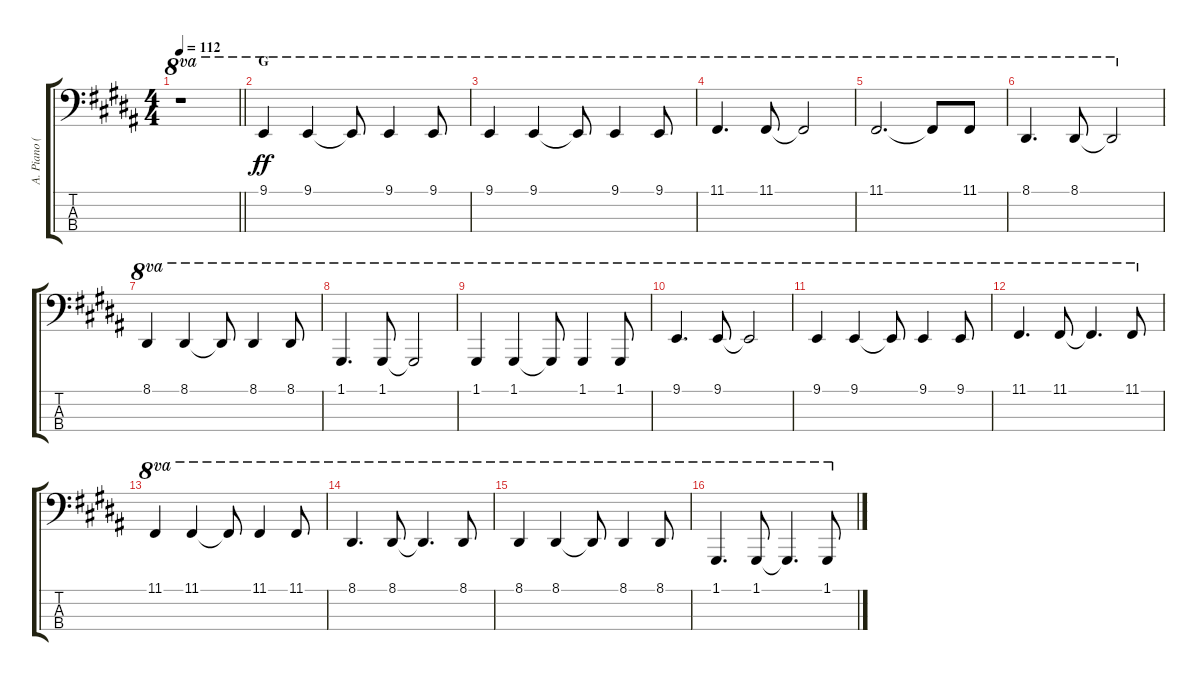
\track ("A. Piano (Left Hand)" "A. Piano (") {instrument brightacousticpiano}
\staff {score tabs}
\tuning (G2 D2 A1 E1) {hide}
\ts (4 4)
\tempo 112
\clef f4
\barLineRight lightlight
\ks b
r.1{ot 8va dy ff} |
\section ("" "G")
9.1.4{ot 8va} 9.1.4{ot 8va} 9.1{t}.8{ot 8va} 9.1.4{ot 8va} 9.1.8{ot 8va} |
9.1.4{ot 8va} 9.1.4{ot 8va} 9.1{t}.8{ot 8va} 9.1.4{ot 8va} 9.1.8{ot 8va} |
11.1.4{d ot 8va} 11.1.8{ot 8va} 11.1{t}.2{ot 8va} |
11.1.2{d ot 8va} 11.1{t}.8{ot 8va} 11.1.8{ot 8va} |
8.1.4{d ot 8va} 8.1.8{ot 8va} 8.1{t}.2{ot 8va} |
8.1.4{ot 8va} 8.1.4{ot 8va} 8.1{t}.8{ot 8va} 8.1.4{ot 8va} 8.1.8{ot 8va} |
1.1.4{d ot 8va} 1.1.8{ot 8va} 1.1{t}.2{ot 8va} |
1.1.4{ot 8va} 1.1.4{ot 8va} 1.1{t}.8{ot 8va} 1.1.4{ot 8va} 1.1.8{ot 8va} |
9.1.4{d ot 8va} 9.1.8{ot 8va} 9.1{t}.2{ot 8va} |
9.1.4{ot 8va} 9.1.4{ot 8va} 9.1{t}.8{ot 8va} 9.1.4{ot 8va} 9.1.8{ot 8va} |
11.1.4{d ot 8va} 11.1.8{ot 8va} 11.1{t}.4{d ot 8va} 11.1.8{ot 8va} |
11.1.4{ot 8va} 11.1.4{ot 8va} 11.1{t}.8{ot 8va} 11.1.4{ot 8va} 11.1.8{ot 8va} |
8.1.4{d ot 8va} 8.1.8{ot 8va} 8.1{t}.4{d ot 8va} 8.1.8{ot 8va} |
8.1.4{ot 8va} 8.1.4{ot 8va} 8.1{t}.8{ot 8va} 8.1.4{ot 8va} 8.1.8{ot 8va} |
1.1.4{d ot 8va} 1.1.8{ot 8va} 1.1{t}.4{d ot 8va} 1.1.8{ot 8va}
